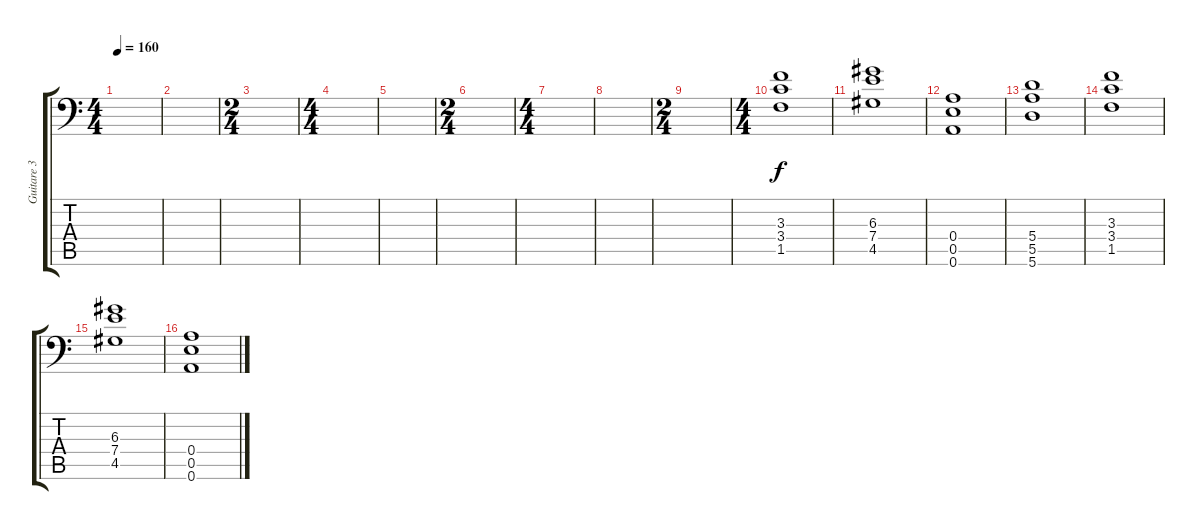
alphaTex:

\track ("Guitare 3" "Guitare 3") {instrument distortionguitar}
\staff {score tabs}
\tuning (B3 Gb3 D3 A2 E2 A1) {hide}
\ts (4 4)
\tempo 160
\clef f4
\ks c
|
|
\ts (2 4)
|
\ts (4 4)
|
|
\ts (2 4)
|
\ts (4 4)
|
|
\ts (2 4)
|
\ts (4 4)
(3.3 3.4 1.5).1 |
(6.3 7.4 4.5).1 |
(0.4 0.5 0.6).1 |
(5.4 5.5 5.6).1 |
(3.3 3.4 1.5).1 |
(6.3 7.4 4.5).1 |
(0.4 0.5 0.6).1
